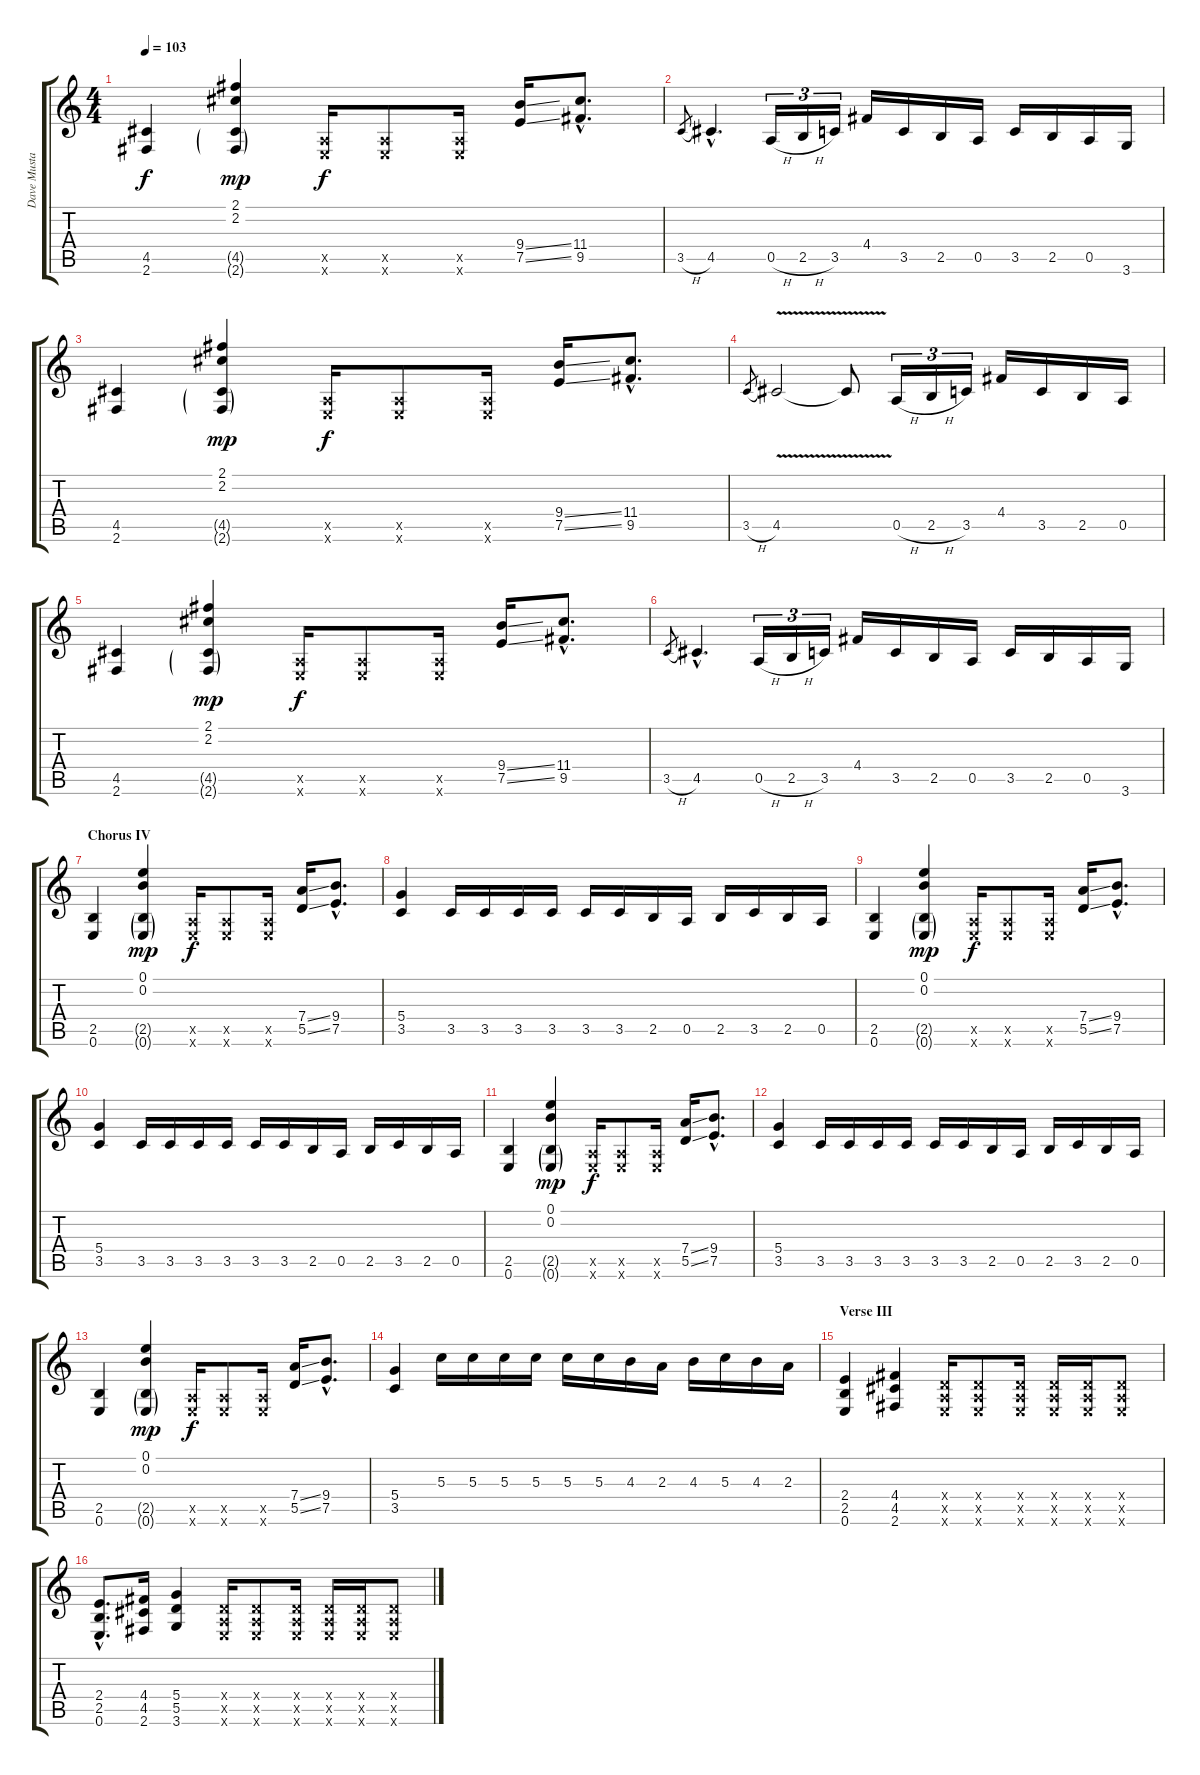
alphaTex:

\track ("Dave Mustaine" "Dave Musta") {instrument distortionguitar}
\staff {score tabs}
\tuning (E4 B3 G3 D3 A2 E2) {hide}
\ts (4 4)
\tempo 103
\clef g2
\ks c
(4.5 2.6).4{dy f} (2.1 2.2 4.5{g} 2.6{g}).4{dy mp} (0.5{x} 0.6{x}).16{dy f} (0.5{x} 0.6{x}).8 (0.5{x} 0.6{x}).16 (9.4{ss} 7.5{ss}).16 (11.4{hac} 9.5{hac}).8{d} |
3.5{h}.8{gr} 4.5{hac}.4{d} 0.5{h}.16{tu (3 2)} 2.5{h}.16{tu (3 2)} 3.5.16{tu (3 2)} 4.4.16 3.5.16 2.5.16 0.5.16 3.5.16 2.5.16 0.5.16 3.6.16 |
(4.5 2.6).4 (2.1 2.2 4.5{g} 2.6{g}).4{dy mp} (0.5{x} 0.6{x}).16{dy f} (0.5{x} 0.6{x}).8 (0.5{x} 0.6{x}).16 (9.4{ss} 7.5{ss}).16 (11.4{hac} 9.5{hac}).8{d} |
3.5{h}.8{gr} 4.5{v}.2 4.5{t}.8 0.5{h}.16{tu (3 2)} 2.5{h}.16{tu (3 2)} 3.5.16{tu (3 2)} 4.4.16 3.5.16 2.5.16 0.5.16 |
(4.5 2.6).4 (2.1 2.2 4.5{g} 2.6{g}).4{dy mp} (0.5{x} 0.6{x}).16{dy f} (0.5{x} 0.6{x}).8 (0.5{x} 0.6{x}).16 (9.4{ss} 7.5{ss}).16 (11.4{hac} 9.5{hac}).8{d} |
3.5{h}.8{gr} 4.5{hac}.4{d} 0.5{h}.16{tu (3 2)} 2.5{h}.16{tu (3 2)} 3.5.16{tu (3 2)} 4.4.16 3.5.16 2.5.16 0.5.16 3.5.16 2.5.16 0.5.16 3.6.16 |
\section ("" "Chorus IV")
(2.5 0.6).4 (0.1 0.2 2.5{g} 0.6{g}).4{dy mp} (0.5{x} 0.6{x}).16{dy f} (0.5{x} 0.6{x}).8 (0.5{x} 0.6{x}).16 (7.4{ss} 5.5{ss}).16 (9.4{hac} 7.5{hac}).8{d} |
(5.4 3.5).4 3.5.16 3.5.16 3.5.16 3.5.16 3.5.16 3.5.16 2.5.16 0.5.16 2.5.16 3.5.16 2.5.16 0.5.16 |
(2.5 0.6).4 (0.1 0.2 2.5{g} 0.6{g}).4{dy mp} (0.5{x} 0.6{x}).16{dy f} (0.5{x} 0.6{x}).8 (0.5{x} 0.6{x}).16 (7.4{ss} 5.5{ss}).16 (9.4{hac} 7.5{hac}).8{d} |
(5.4 3.5).4 3.5.16 3.5.16 3.5.16 3.5.16 3.5.16 3.5.16 2.5.16 0.5.16 2.5.16 3.5.16 2.5.16 0.5.16 |
(2.5 0.6).4 (0.1 0.2 2.5{g} 0.6{g}).4{dy mp} (0.5{x} 0.6{x}).16{dy f} (0.5{x} 0.6{x}).8 (0.5{x} 0.6{x}).16 (7.4{ss} 5.5{ss}).16 (9.4{hac} 7.5{hac}).8{d} |
(5.4 3.5).4 3.5.16 3.5.16 3.5.16 3.5.16 3.5.16 3.5.16 2.5.16 0.5.16 2.5.16 3.5.16 2.5.16 0.5.16 |
(2.5 0.6).4 (0.1 0.2 2.5{g} 0.6{g}).4{dy mp} (0.5{x} 0.6{x}).16{dy f} (0.5{x} 0.6{x}).8 (0.5{x} 0.6{x}).16 (7.4{ss} 5.5{ss}).16 (9.4{hac} 7.5{hac}).8{d} |
(5.4 3.5).4 5.3.16 5.3.16 5.3.16 5.3.16 5.3.16 5.3.16 4.3.16 2.3.16 4.3.16 5.3.16 4.3.16 2.3.16 |
\section ("" "Verse III")
(2.4 2.5 0.6).4 (4.4 4.5 2.6).4 (0.4{x} 0.5{x} 0.6{x}).16 (0.4{x} 0.5{x} 0.6{x}).8 (0.4{x} 0.5{x} 0.6{x}).16 (0.4{x} 0.5{x} 0.6{x}).16 (0.4{x} 0.5{x} 0.6{x}).16 (0.4{x} 0.5{x} 0.6{x}).8 |
(2.4{hac} 2.5{hac} 0.6{hac}).8{d} (4.4 4.5 2.6).16 (5.4 5.5 3.6).4 (0.4{x} 0.5{x} 0.6{x}).16 (0.4{x} 0.5{x} 0.6{x}).8 (0.4{x} 0.5{x} 0.6{x}).16 (0.4{x} 0.5{x} 0.6{x}).16 (0.4{x} 0.5{x} 0.6{x}).16 (0.4{x} 0.5{x} 0.6{x}).8
